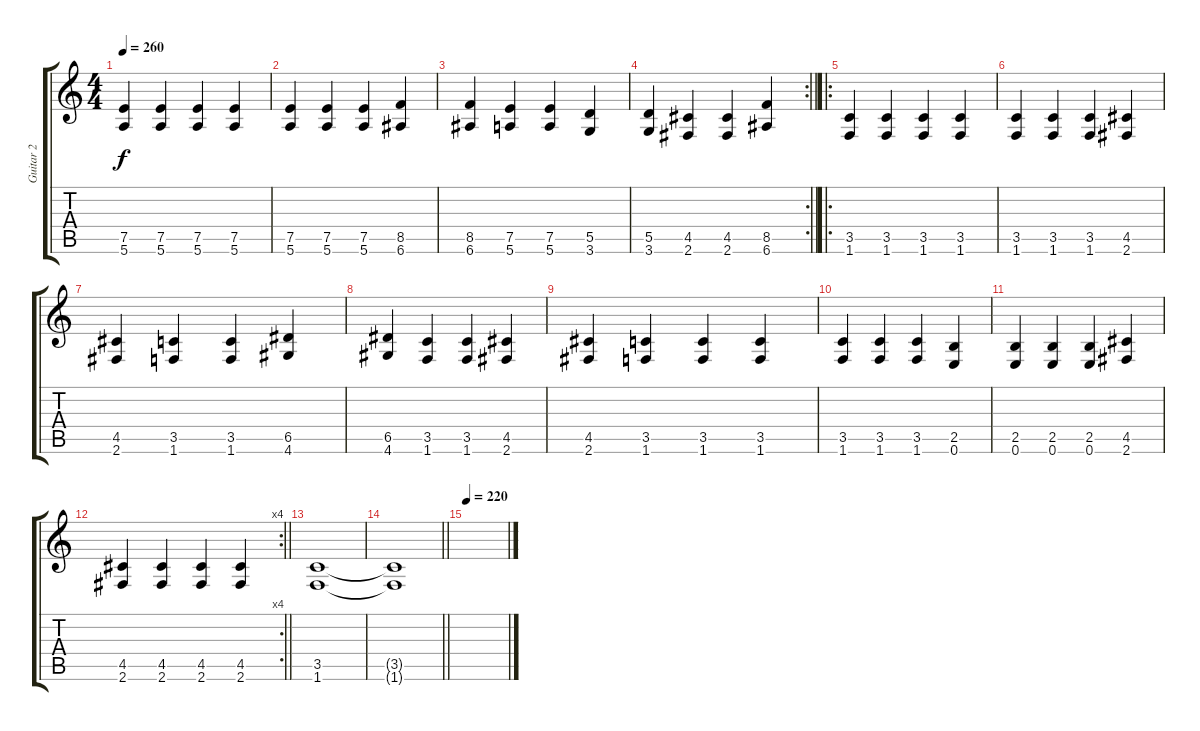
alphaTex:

\track ("Guitar 2" "Guitar 2") {instrument distortionguitar}
\staff {score tabs}
\tuning (E4 B3 G3 D3 A2 E2) {hide}
\ts (4 4)
\tempo 260
\clef g2
\ks c
(7.5 5.6).4{dy f} (7.5 5.6).4 (7.5 5.6).4 (7.5 5.6).4 |
(7.5 5.6).4 (7.5 5.6).4 (7.5 5.6).4 (8.5 6.6).4 |
(8.5 6.6).4 (7.5 5.6).4 (7.5 5.6).4 (5.5 3.6).4 |
\rc 2
\barLineRight lightlight
(5.5 3.6).4 (4.5 2.6).4 (4.5 2.6).4 (8.5 6.6).4 |
\ro
\section ("" "")
(3.5 1.6).4 (3.5 1.6).4 (3.5 1.6).4 (3.5 1.6).4 |
(3.5 1.6).4 (3.5 1.6).4 (3.5 1.6).4 (4.5 2.6).4 |
(4.5 2.6).4 (3.5 1.6).4 (3.5 1.6).4 (6.5 4.6).4 |
(6.5 4.6).4 (3.5 1.6).4 (3.5 1.6).4 (4.5 2.6).4 |
(4.5 2.6).4 (3.5 1.6).4 (3.5 1.6).4 (3.5 1.6).4 |
(3.5 1.6).4 (3.5 1.6).4 (3.5 1.6).4 (2.5 0.6).4 |
(2.5 0.6).4 (2.5 0.6).4 (2.5 0.6).4 (4.5 2.6).4 |
\rc 4
\barLineRight lightlight
(4.5 2.6).4 (4.5 2.6).4 (4.5 2.6).4 (4.5 2.6).4 |
\section ("" "")
(3.5 1.6).1 |
\barLineRight lightlight
(3.5{t} 1.6{t}).1 |
\section ("" "")
\tempo 220
